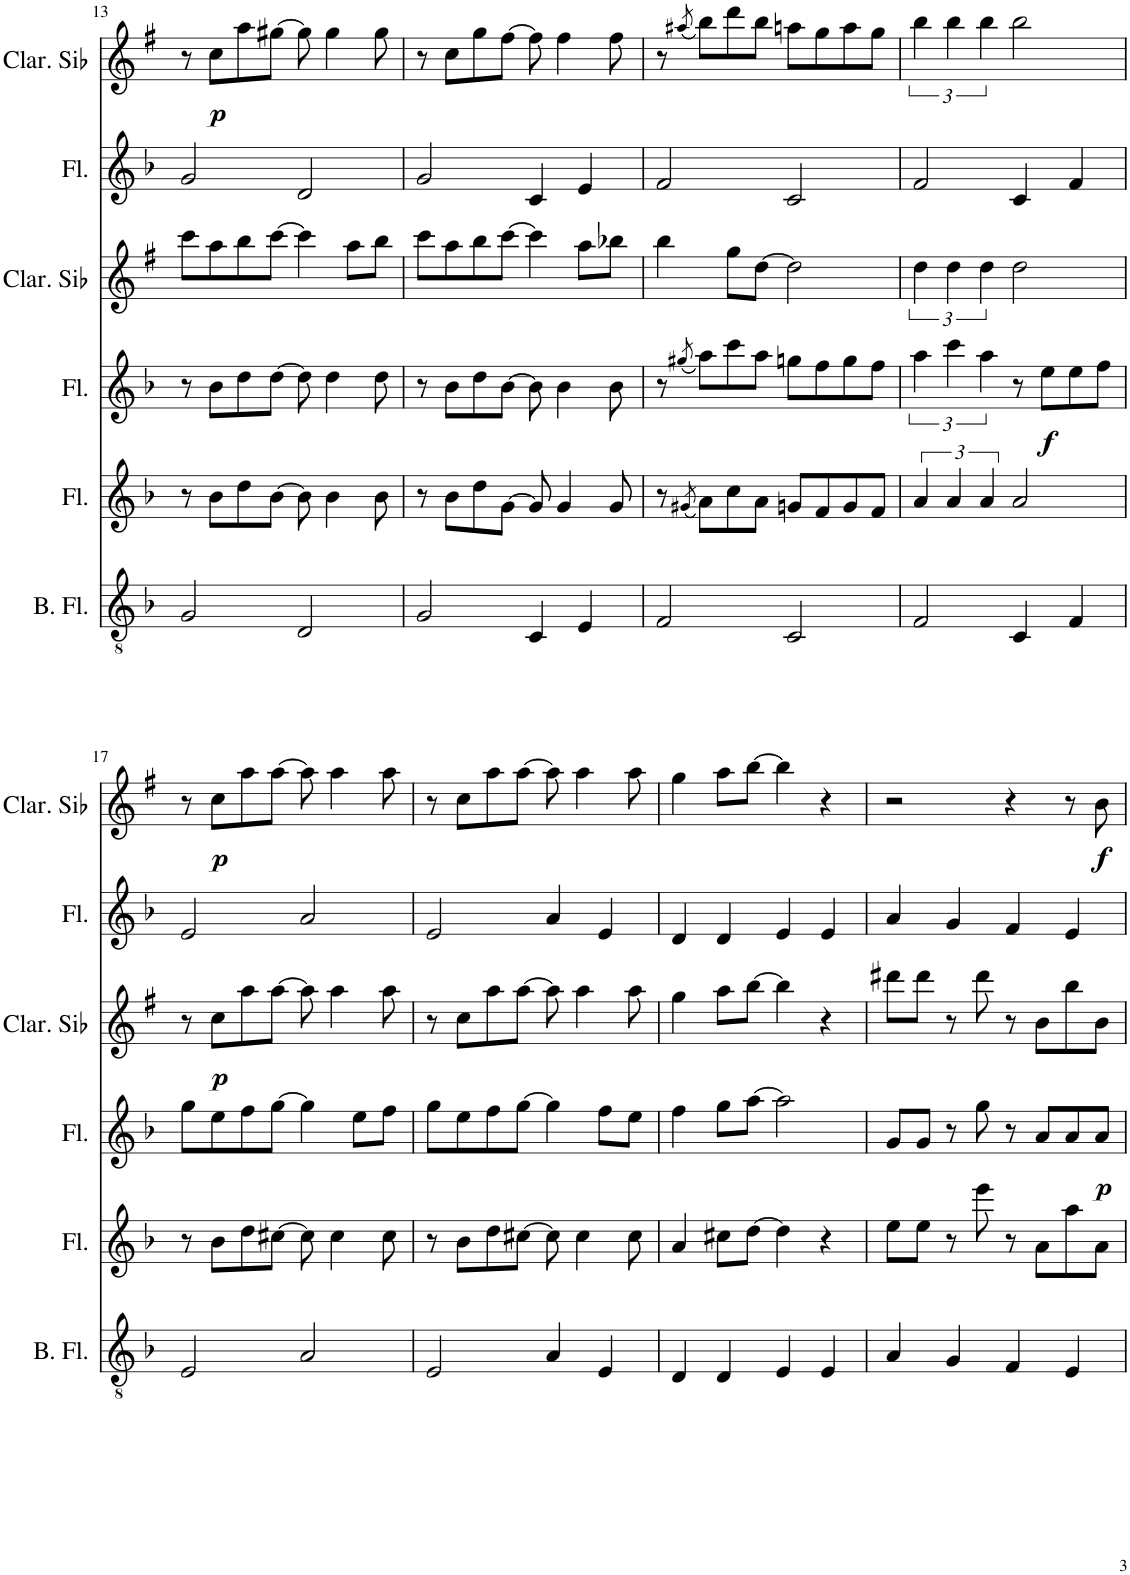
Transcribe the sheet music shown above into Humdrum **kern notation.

**kern	**kern	**kern	**dynam	**kern	**dynam	**kern	**kern	**dynam
*part6	*part5	*part4	*part4	*part3	*part3	*part2	*part1	*part1
*staff6	*staff5	*staff4	*staff4	*staff3	*staff3	*staff2	*staff1	*staff1
*I"Bass Flute	*I"Flute	*I"Flute	*	*I"Clarinette en Sib	*	*I"Flute	*I"Clarinette en Sib	*
*I'B. Fl.	*I'Fl.	*I'Fl.	*	*I'Clar. Sib	*	*I'Fl.	*I'Clar. Sib	*
!!LO:PB:g=z
*clefGv2	*clefG2	*clefG2	*	*clefG2	*	*clefG2	*clefG2	*
*	*	*	*	*Trd1c2	*	*	*Trd1c2	*
*k[b-]	*k[b-]	*k[b-]	*	*k[f#]	*	*k[b-]	*k[f#]	*
*M4/4	*M4/4	*M4/4	*	*M4/4	*	*M4/4	*M4/4	*
=13	=13	=13	=13	=13	=13	=13	=13	=13
2G/	8r	8r	.	8ccc\L	.	2g/	8r	.
!	!	!	!	!	!	!	!	!LO:DY:b
.	8b-\L	8b-\L	.	8aa\	.	.	8cc\L	p
.	8dd\	8dd\	.	8bb\	.	.	8aa\	.
.	[8b-\J	[8dd\J	.	[8ccc\J	.	.	[8gg#X\J	.
2D/	8b-\]	8dd\]	.	4ccc\]	.	2d/	8gg#\]	.
.	4b-\	4dd\	.	.	.	.	4gg#\	.
.	.	.	.	8aa\L	.	.	.	.
.	8b-\	8dd\	.	8bb\J	.	.	8gg#\	.
=14	=14	=14	=14	=14	=14	=14	=14	=14
2G/	8r	8r	.	8ccc\L	.	2g/	8r	.
.	8b-\L	8b-\L	.	8aa\	.	.	8cc\L	.
.	8dd\	8dd\	.	8bb\	.	.	8gg\	.
.	[8g\J	[8b-\J	.	[8ccc\J	.	.	[8ff#\J	.
4C/	8g/]	8b-\]	.	4ccc\]	.	4c/	8ff#\]	.
.	4g/	4b-\	.	.	.	.	4ff#\	.
4E/	.	.	.	8aa\L	.	4e/	.	.
.	8g/	8b-\	.	8bb-X\J	.	.	8ff#\	.
=15	=15	=15	=15	=15	=15	=15	=15	=15
2F/	8r	8r	.	4bb\	.	2f/	8r	.
.	(8qg#X/	(8qgg#X/	.	.	.	.	(8qaa#X/	.
.	8a\L)	8aa\L)	.	.	.	.	8bb\L)	.
.	8cc\	8ccc\	.	8gg\L	.	.	8ddd\	.
.	8a\J	8aa\J	.	[8dd\J	.	.	8bb\J	.
2C/	8gn/L	8ggn\L	.	2dd\]	.	2c/	8aan\L	.
.	8f/	8ff\	.	.	.	.	8gg\	.
.	8g/	8gg\	.	.	.	.	8aa\	.
.	8f/J	8ff\J	.	.	.	.	8gg\J	.
=16	=16	=16	=16	=16	=16	=16	=16	=16
2F/	6a/	6aa\	.	6dd\	.	2f/	6bb\	.
.	6a/	6ccc\	.	6dd\	.	.	6bb\	.
.	6a/	6aa\	.	6dd\	.	.	6bb\	.
4C/	2a/	8r	.	2dd\	.	4c/	2bb\	.
!	!	!	!LO:DY:b	!	!	!	!	!
.	.	8ee\L	f	.	.	.	.	.
4F/	.	8ee\	.	.	.	4f/	.	.
.	.	8ff\J	.	.	.	.	.	.
!!LO:LB:g=z
=17	=17	=17	=17	=17	=17	=17	=17	=17
2E/	8r	8gg\L	.	8r	.	2e/	8r	.
!	!	!	!	!	!LO:DY:b	!	!	!LO:DY:b
.	8b-\L	8ee\	.	8cc\L	p	.	8cc\L	p
.	8dd\	8ff\	.	8aa\	.	.	8aa\	.
.	[8cc#X\J	[8gg\J	.	[8aa\J	.	.	[8aa\J	.
2A/	8cc#\]	4gg\]	.	8aa\]	.	2a/	8aa\]	.
.	4cc#\	.	.	4aa\	.	.	4aa\	.
.	.	8ee\L	.	.	.	.	.	.
.	8cc#\	8ff\J	.	8aa\	.	.	8aa\	.
=18	=18	=18	=18	=18	=18	=18	=18	=18
2E/	8r	8gg\L	.	8r	.	2e/	8r	.
.	8b-\L	8ee\	.	8cc\L	.	.	8cc\L	.
.	8dd\	8ff\	.	8aa\	.	.	8aa\	.
.	[8cc#X\J	[8gg\J	.	[8aa\J	.	.	[8aa\J	.
4A/	8cc#\]	4gg\]	.	8aa\]	.	4a/	8aa\]	.
.	4cc#\	.	.	4aa\	.	.	4aa\	.
4E/	.	8ff\L	.	.	.	4e/	.	.
.	8cc#\	8ee\J	.	8aa\	.	.	8aa\	.
=19	=19	=19	=19	=19	=19	=19	=19	=19
4D/	4a/	4ff\	.	4gg\	.	4d/	4gg\	.
4D/	8cc#X\L	8gg\L	.	8aa\L	.	4d/	8aa\L	.
.	[8dd\J	[8aa\J	.	[8bb\J	.	.	[8bb\J	.
4E/	4dd\]	2aa\]	.	4bb\]	.	4e/	4bb\]	.
4E/	4r	.	.	4r	.	4e/	4r	.
=20	=20	=20	=20	=20	=20	=20	=20	=20
4A/	8ee\L	8g/L	.	8ddd#X\L	.	4a/	2r	.
.	8ee\J	8g/J	.	8ddd#\J	.	.	.	.
4G/	8r	8r	.	8r	.	4g/	.	.
.	8eee\	8gg\	.	8ddd#\	.	.	.	.
4F/	8r	8r	.	8r	.	4f/	4r	.
.	8a\L	8a/L	.	8b\L	.	.	.	.
4E/	8aa\	8a/	.	8bb\	.	4e/	8r	.
!	!	!	!LO:DY:b	!	!	!	!	!LO:DY:b
.	8a\J	8a/J	p	8b\J	.	.	8b\	f
=	=	=	=	=	=	=	=	=
*-	*-	*-	*-	*-	*-	*-	*-	*-
